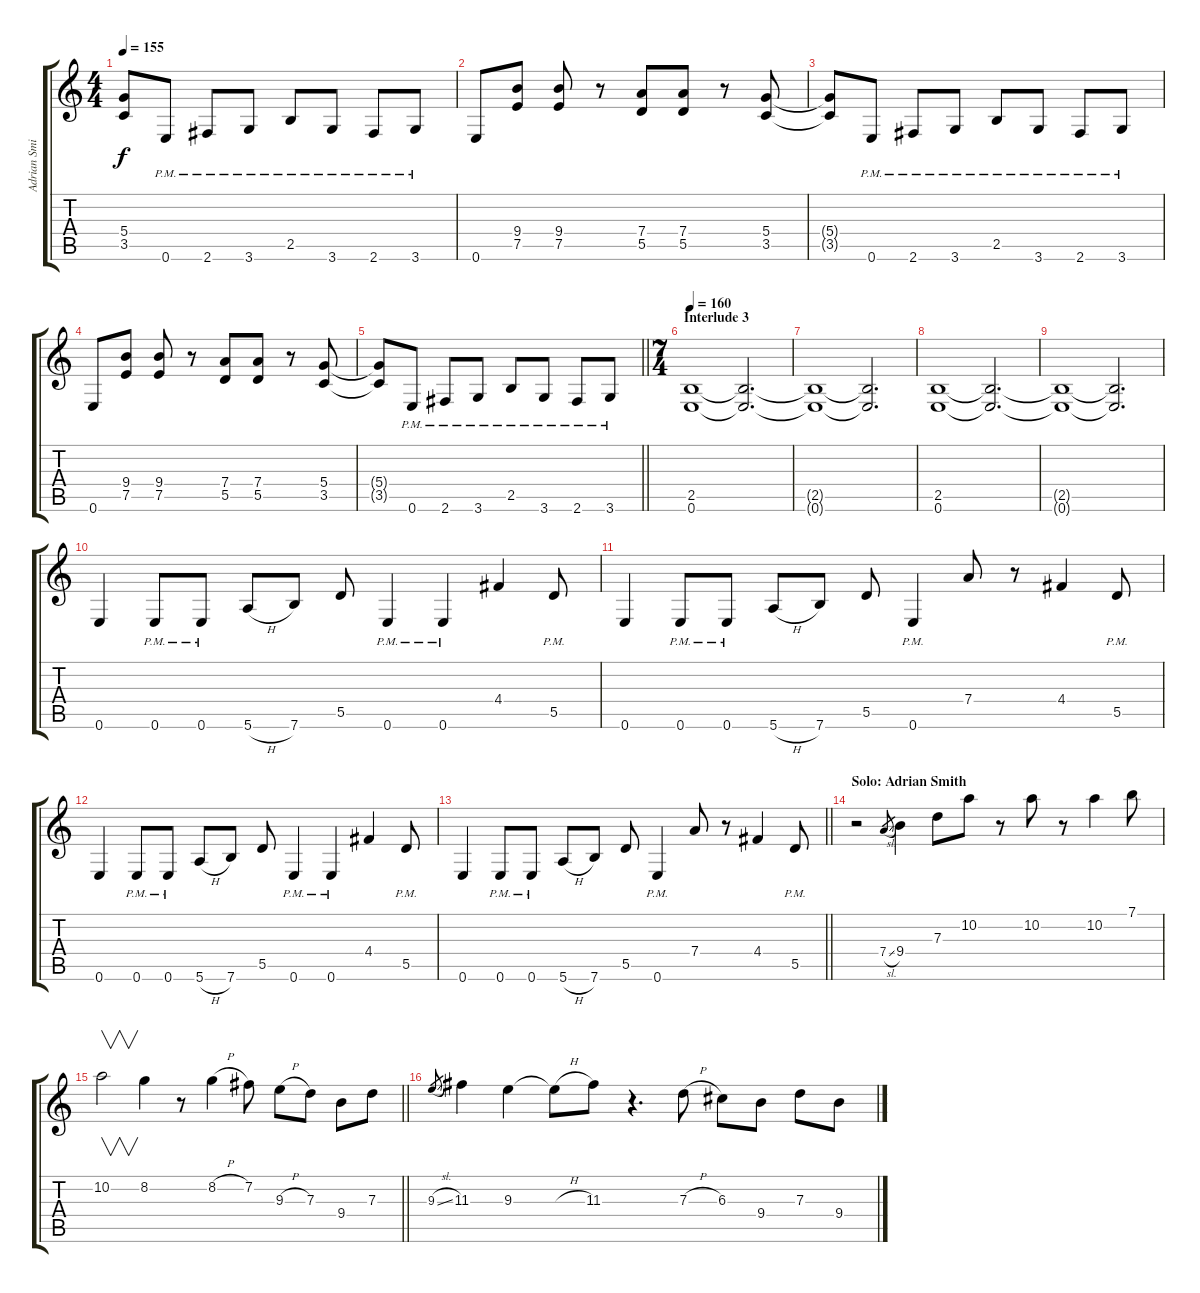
\track ("Adrian Smith" "Adrian Smi") {instrument overdrivenguitar}
\staff {score tabs}
\tuning (E4 B3 G3 D3 A2 E2) {hide}
\ts (4 4)
\tempo 155
\clef g2
\ks c
(5.4{t} 3.5{t}).8{dy f} 0.6{pm}.8 2.6{pm}.8 3.6{pm}.8 2.5{pm}.8 3.6{pm}.8 2.6{pm}.8 3.6{pm}.8 |
0.6.8 (9.4 7.5).8 (9.4 7.5).8 r.8 (7.4 5.5).8 (7.4 5.5).8 r.8 (5.4 3.5).8 |
(5.4{t} 3.5{t}).8 0.6{pm}.8 2.6{pm}.8 3.6{pm}.8 2.5{pm}.8 3.6{pm}.8 2.6{pm}.8 3.6{pm}.8 |
0.6.8 (9.4 7.5).8 (9.4 7.5).8 r.8 (7.4 5.5).8 (7.4 5.5).8 r.8 (5.4 3.5).8 |
\barLineRight lightlight
(5.4{t} 3.5{t}).8 0.6{pm}.8 2.6{pm}.8 3.6{pm}.8 2.5{pm}.8 3.6{pm}.8 2.6{pm}.8 3.6{pm}.8 |
\ts (7 4)
\section ("" "Interlude 3")
\tempo 160
(2.5 0.6).1 (2.5{t} 0.6{t}).2{d} |
(2.5{t} 0.6{t}).1 (2.5{t} 0.6{t}).2{d} |
(2.5 0.6).1 (2.5{t} 0.6{t}).2{d} |
(2.5{t} 0.6{t}).1 (2.5{t} 0.6{t}).2{d} |
0.6.4 0.6{pm}.8 0.6{pm}.8 5.6{h}.8 7.6.8 5.5.8 0.6{pm}.4 0.6{pm}.4 4.4.4 5.5{pm}.8 |
0.6.4 0.6{pm}.8 0.6{pm}.8 5.6{h}.8 7.6.8 5.5.8 0.6{pm}.4 7.4.8 r.8 4.4.4 5.5{pm}.8 |
0.6.4 0.6{pm}.8 0.6{pm}.8 5.6{h}.8 7.6.8 5.5.8 0.6{pm}.4 0.6{pm}.4 4.4.4 5.5{pm}.8 |
\barLineRight lightlight
0.6.4 0.6{pm}.8 0.6{pm}.8 5.6{h}.8 7.6.8 5.5.8 0.6{pm}.4 7.4.8 r.8 4.4.4 5.5{pm}.8 |
\section ("" "Solo: Adrian Smith")
r.2 7.4{sl}.8{gr} 9.4.4 7.3.8 10.2.8 r.8 10.2.8 r.8 10.2.4 7.1.8 |
\barLineRight lightlight
10.2.2{v} 8.2.4 r.8 8.2{h}.4 7.2.8 9.3{h}.8 7.3.8 9.4.8 7.3.8 |
9.3{sl}.8{gr} 11.3.4 9.3.4 9.3{h t}.8 11.3.8 r.4{d} 7.3{h}.8 6.3.8 9.4.8 7.3.8 9.4.8
